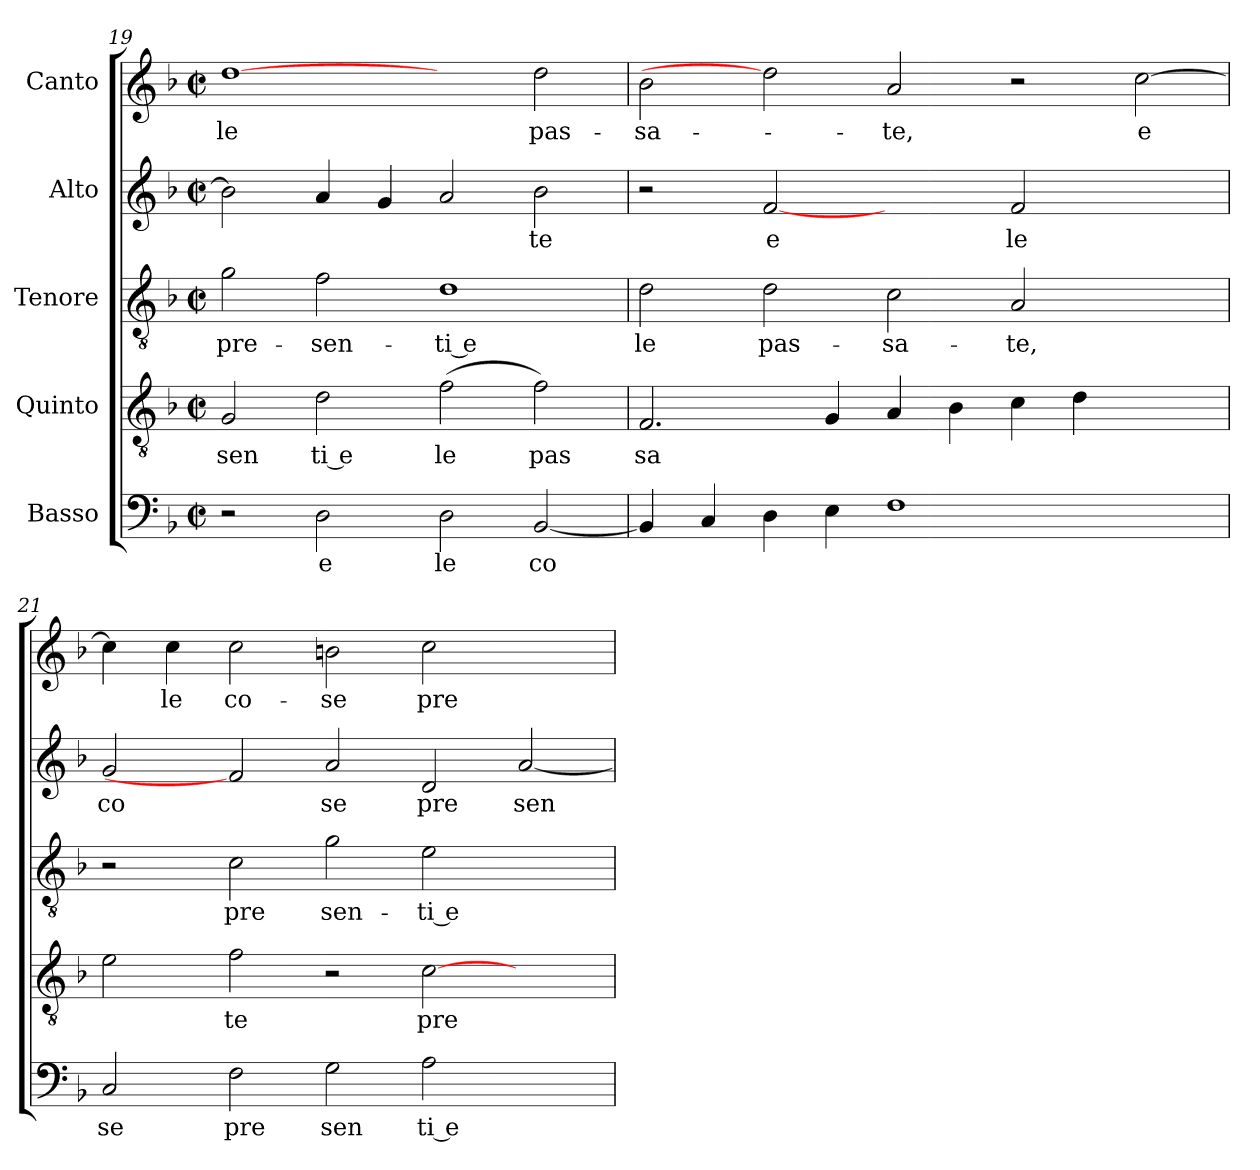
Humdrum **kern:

**kern	**text	**kern	**text	**kern	**text	**kern	**text	**kern	**text
*part5	*part5	*part4	*part4	*part3	*part3	*part2	*part2	*part1	*part1
*staff5	*staff5	*staff4	*staff4	*staff3	*staff3	*staff2	*staff2	*staff1	*staff1
*I"Basso	*	*I"Quinto	*	*I"Tenore	*	*I"Alto	*	*I"Canto	*
*clefF4	*	*clefGv2	*	*clefGv2	*	*clefG2	*	*clefG2	*
*k[b-]	*	*k[b-]	*	*k[b-]	*	*k[b-]	*	*k[b-]	*
*F:	*	*F:	*	*F:	*	*F:	*	*F:	*
*M2/2	*	*M2/2	*	*M2/2	*	*M2/2	*	*M2/2	*
*met(c|)	*	*met(c|)	*	*met(c|)	*	*met(c|)	*	*met(c|)	*
=19	=19	=19	=19	=19	=19	=19	=19	=19	=19
!	!	!	!LO:LY:b:cj	!	!LO:LY:b:cj	!	!	!	!LO:LY:b:cj
2r	.	2G/	sen	2g\	pre-	2b-\]	.	[1dd	le
!	!LO:LY:b:cj	!	!LO:LY:b:rj	!	!LO:LY:b:cj	!	!	!	!
2D\	e	2d\	ti e	2f\	-sen-	4a/	.	.	.
.	.	.	.	.	.	4g/	.	.	.
!	!LO:LY:b:cj	!	!LO:LY:b:cj	!	!LO:LY:b:rj	!	!	!	!
2D\	le	(>2f\	le	1d	-ti e	2a/	.	2ryy	.
!	!LO:LY:b:cj	!	!LO:LY:b:cj	!	!	!	!LO:LY:b:cj	!	!LO:LY:b:cj
[<2BB-/	co	2f\)	pas	.	.	2b-\	te	2dd\	pas-
=20	=20	=20	=20	=20	=20	=20	=20	=20	=20
!	!	!	!LO:LY:b:cj	!	!LO:LY:b:cj	!	!	!	!LO:LY:b:cj
4BB-/]	.	2.F/	sa	2d\	le	2r	.	2b-\	-sa-
4C/	.	.	.	.	.	.	.	.	.
!	!	!	!	!	!LO:LY:b:cj	!	!LO:LY:b:cj	!	!
4D\	.	.	.	2d\	pas-	[2f	e	2dd]	.
4E\	.	4G/	.	.	.	.	.	.	.
!	!	!	!	!	!LO:LY:b:cj	!	!	!	!LO:LY:b:cj
1F	.	4A/	.	2c\	-sa-	2ryy	.	2a/	-te,
.	.	4B-\	.	.	.	.	.	.	.
!	!	!	!	!	!LO:LY:b:cj	!	!LO:LY:b:cj	!	!
.	.	4c\	.	2A/	-te,	2f/	le	2r	.
.	.	4d\	.	.	.	.	.	.	.
!	!	!	!	!	!	!	!	!	!LO:LY:b:cj
2ryy	.	2ryy	.	2ryy	.	2ryy	.	[>2cc\	e
=21	=21	=21	=21	=21	=21	=21	=21	=21	=21
!	!LO:LY:b:cj	!	!	!	!	!	!LO:LY:b:cj	!	!
2C/	se	2e\	.	2r	.	2g/	co	4cc\]	.
!	!	!	!	!	!	!	!	!	!LO:LY:b:cj
.	.	.	.	.	.	.	.	4cc\	le
!	!LO:LY:b:cj	!	!LO:LY:b:cj	!	!LO:LY:b:cj	!	!	!	!LO:LY:b:cj
2F\	pre	2f\	te	2c\	pre	2f]	.	2cc\	co-
!	!LO:LY:b:cj	!	!	!	!LO:LY:b:cj	!	!LO:LY:b:cj	!	!LO:LY:b:cj
2G\	sen	2r	.	2g\	sen-	2a/	se	2bn\	-se
!	!LO:LY:b:rj	!	!LO:LY:b	!	!LO:LY:b:rj	!	!LO:LY:b:cj	!	!LO:LY:b:cj
2A\	ti e	[<2c\)	pre	(<2e\	-ti e	2d/	pre	2cc\	pre-
!	!	!	!	!	!	!	!LO:LY:b	!	!
2ryy	.	2ryy	.	2ryy	.	[>2a/	sen	2ryy	.
=	=	=	=	=	=	=	=	=	=
*-	*-	*-	*-	*-	*-	*-	*-	*-	*-
